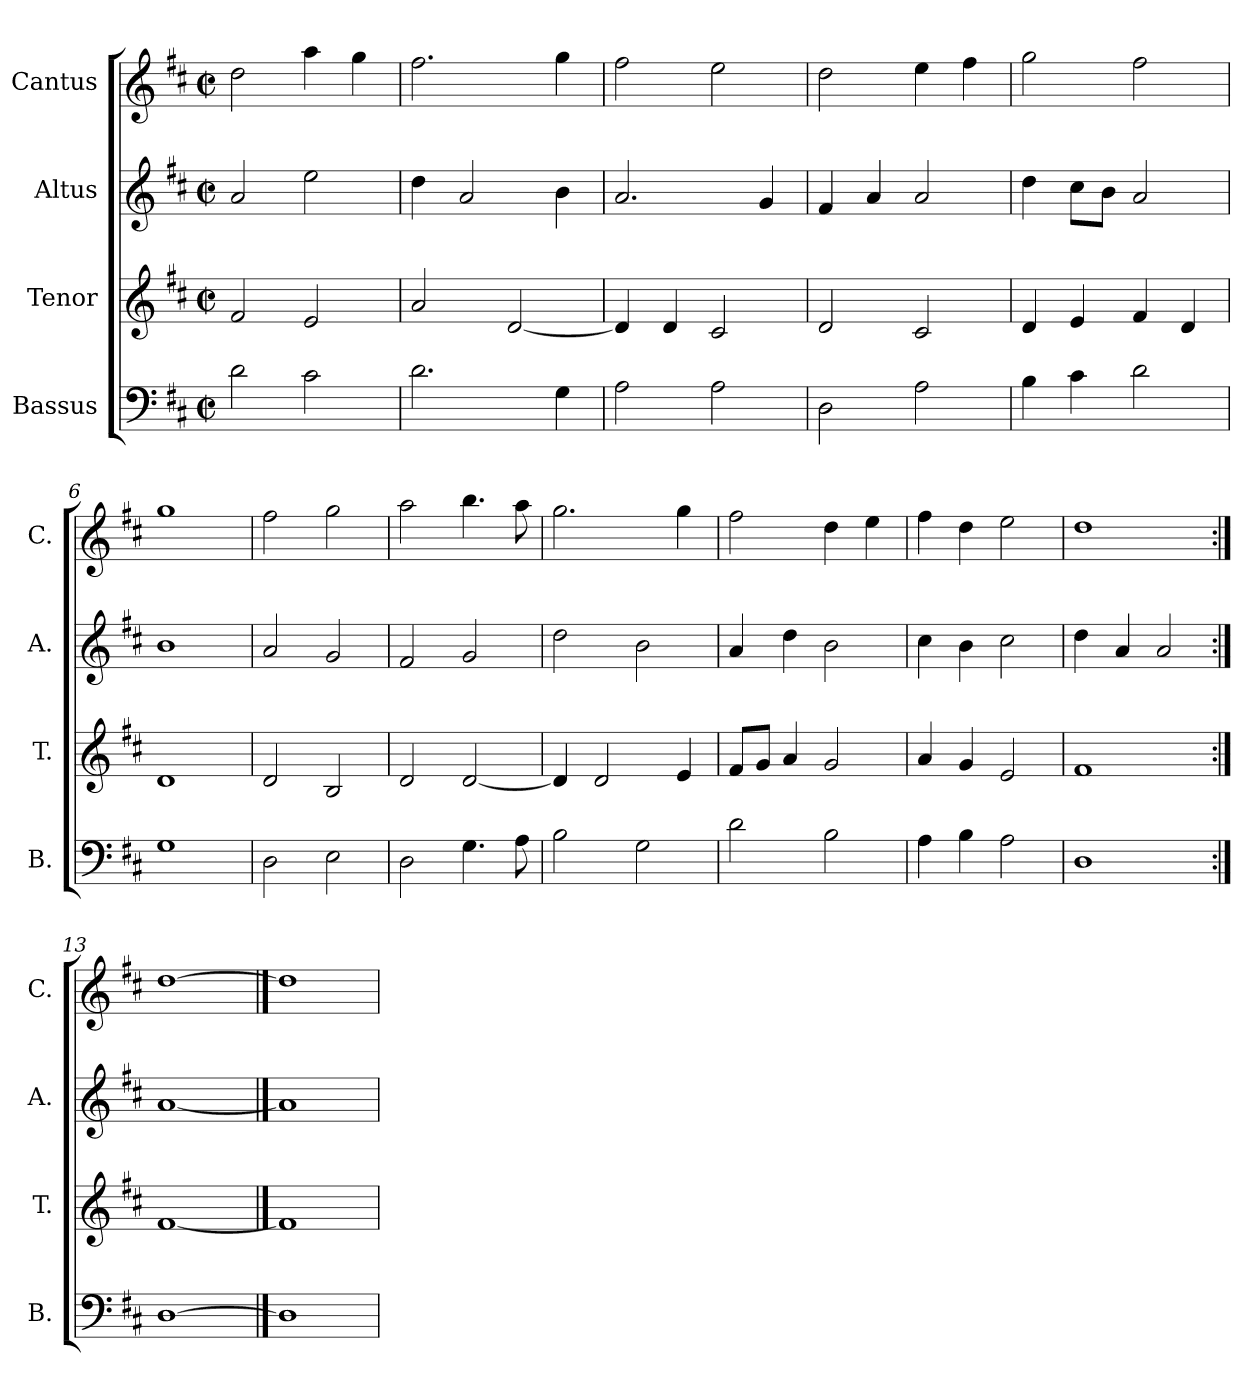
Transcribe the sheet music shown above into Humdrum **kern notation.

**kern	**kern	**kern	**kern
*part4	*part3	*part2	*part1
*staff4	*staff3	*staff2	*staff1
*I"Bassus	*I"Tenor	*I"Altus	*I"Cantus
*I'B.	*I'T.	*I'A.	*I'C.
*clefF4	*clefG2	*clefG2	*clefG2
*k[f#c#]	*k[f#c#]	*k[f#c#]	*k[f#c#]
*D:	*D:	*D:	*D:
*M2/2	*M2/2	*M2/2	*M2/2
*met(c|)	*met(c|)	*met(c|)	*met(c|)
=1	=1	=1	=1
2d\	2f#/	2a/	2dd\
2c#\	2e/	2ee\	4aa\
.	.	.	4gg\
=2	=2	=2	=2
2.d\	2a/	4dd\	2.ff#\
.	.	2a/	.
.	[2d/	.	.
4G\	.	4b\	4gg\
=3	=3	=3	=3
2A\	4d/]	2.a/	2ff#\
.	4d/	.	.
2A\	2c#/	.	2ee\
.	.	4g/	.
=4	=4	=4	=4
2D\	2d/	4f#/	2dd\
.	.	4a/	.
2A\	2c#/	2a/	4ee\
.	.	.	4ff#\
=5	=5	=5	=5
4B\	4d/	4dd\	2gg\
4c#\	4e/	8cc#\L	.
.	.	8b\J	.
2d\	4f#/	2a/	2ff#\
.	4d/	.	.
=6	=6	=6	=6
1G\	1d/	1b\	1gg\
=7	=7	=7	=7
2D\	2d/	2a/	2ff#\
2E\	2B/	2g/	2gg\
!!LO:LB:g=z
=8	=8	=8	=8
2D\	2d/	2f#/	2aa\
4.G\	[2d/	2g/	4.bb\
8A\	.	.	8aa\
=9	=9	=9	=9
2B\	4d/]	2dd\	2.gg\
.	2d/	.	.
2G\	.	2b\	.
.	4e/	.	4gg\
=10	=10	=10	=10
2d\	8f#/L	4a/	2ff#\
.	8g/J	.	.
.	4a/	4dd\	.
2B\	2g/	2b\	4dd\
.	.	.	4ee\
=11	=11	=11	=11
4A\	4a/	4cc#\	4ff#\
4B\	4g/	4b\	4dd\
2A\	2e/	2cc#\	2ee\
=12	=12	=12	=12
1D\	1f#/	4dd\	1dd\
.	.	4a/	.
.	.	2a/	.
=13:|!	=13:|!	=13:|!	=13:|!
[1D\	[1f#/	[1a/	[1dd\
==14	==14	==14	==14
1D\]	1f#/]	1a/]	1dd\]
=	=	=	=
*-	*-	*-	*-
